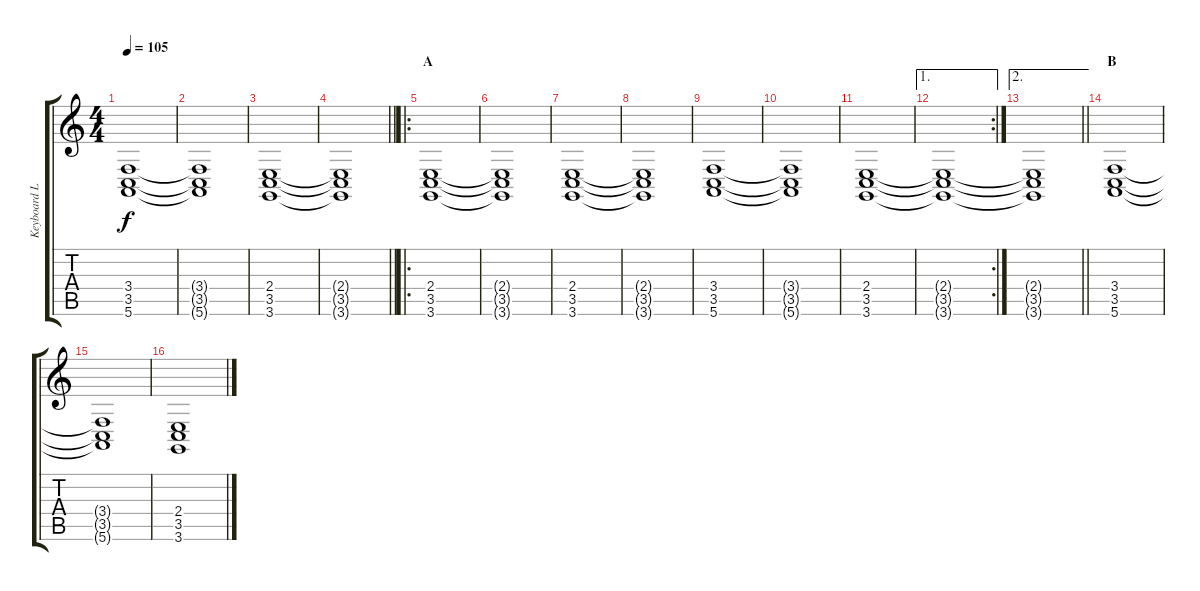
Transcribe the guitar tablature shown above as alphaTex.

\track ("Keyboard L" "Keyboard L") {instrument pad2warm}
\staff {score tabs}
\tuning (E4 B3 G3 D3 A2 E2) {hide}
\ts (4 4)
\tempo 105
\clef g2
\ks c
(3.4 3.5 5.6).1{dy f} |
(3.4{t} 3.5{t} 5.6{t}).1 |
(2.4 3.5 3.6).1 |
\barLineRight lightlight
(2.4{t} 3.5{t} 3.6{t}).1 |
\ro
\section ("" "A")
(2.4 3.5 3.6).1 |
(2.4{t} 3.5{t} 3.6{t}).1 |
(2.4 3.5 3.6).1 |
(2.4{t} 3.5{t} 3.6{t}).1 |
(3.4 3.5 5.6).1 |
(3.4{t} 3.5{t} 5.6{t}).1 |
(2.4 3.5 3.6).1 |
\ae 1
\rc 2
(2.4{t} 3.5{t} 3.6{t}).1 |
\ae 2
\barLineRight lightlight
(2.4{t} 3.5{t} 3.6{t}).1 |
\section ("" "B")
(3.4 3.5 5.6).1 |
(3.4{t} 3.5{t} 5.6{t}).1 |
(2.4 3.5 3.6).1
